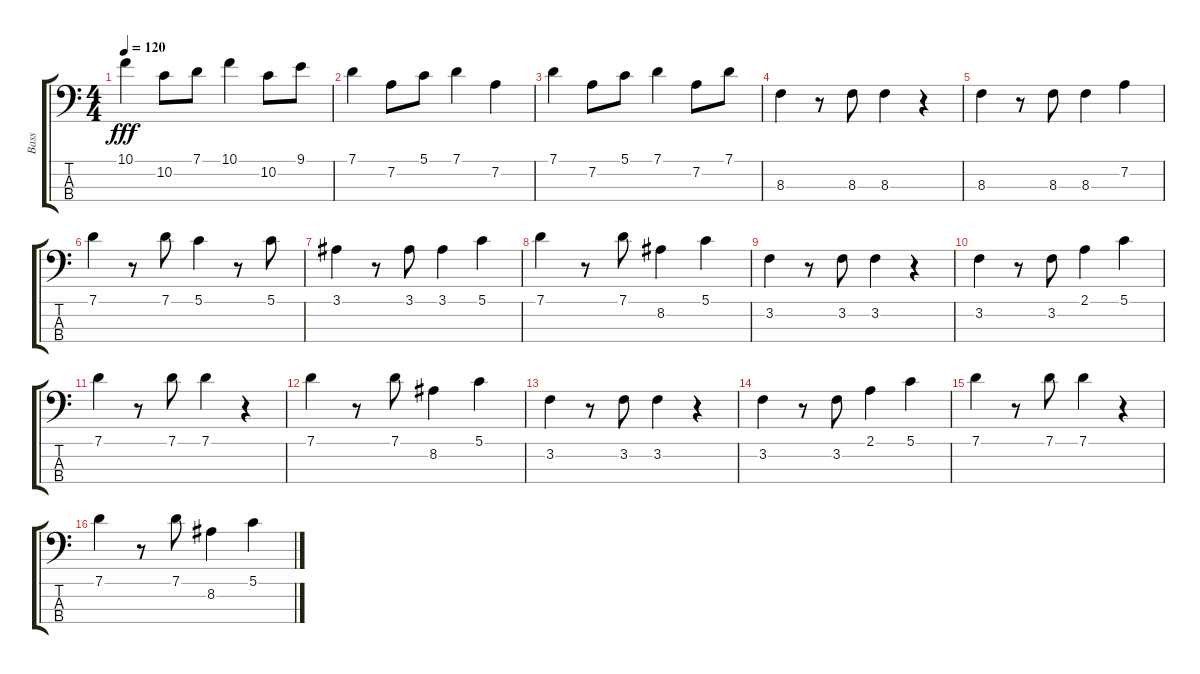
\track ("Bass" "Bass") {instrument fretlessbass}
\staff {score tabs}
\tuning (G2 D2 A1 E1) {hide}
\ts (4 4)
\tempo 120
\clef f4
\ks c
10.1.4{dy fff} 10.2.8 7.1.8 10.1.4 10.2.8 9.1.8 |
7.1.4 7.2.8 5.1.8 7.1.4 7.2.4 |
7.1.4 7.2.8 5.1.8 7.1.4 7.2.8 7.1.8 |
8.3.4 r.8 8.3.8 8.3.4 r.4 |
8.3.4 r.8 8.3.8 8.3.4 7.2.4 |
7.1.4 r.8 7.1.8 5.1.4 r.8 5.1.8 |
3.1.4 r.8 3.1.8 3.1.4 5.1.4 |
7.1.4 r.8 7.1.8 8.2.4 5.1.4 |
3.2.4 r.8 3.2.8 3.2.4 r.4 |
3.2.4 r.8 3.2.8 2.1.4 5.1.4 |
7.1.4 r.8 7.1.8 7.1.4 r.4 |
7.1.4 r.8 7.1.8 8.2.4 5.1.4 |
3.2.4 r.8 3.2.8 3.2.4 r.4 |
3.2.4 r.8 3.2.8 2.1.4 5.1.4 |
7.1.4 r.8 7.1.8 7.1.4 r.4 |
7.1.4 r.8 7.1.8 8.2.4 5.1.4
